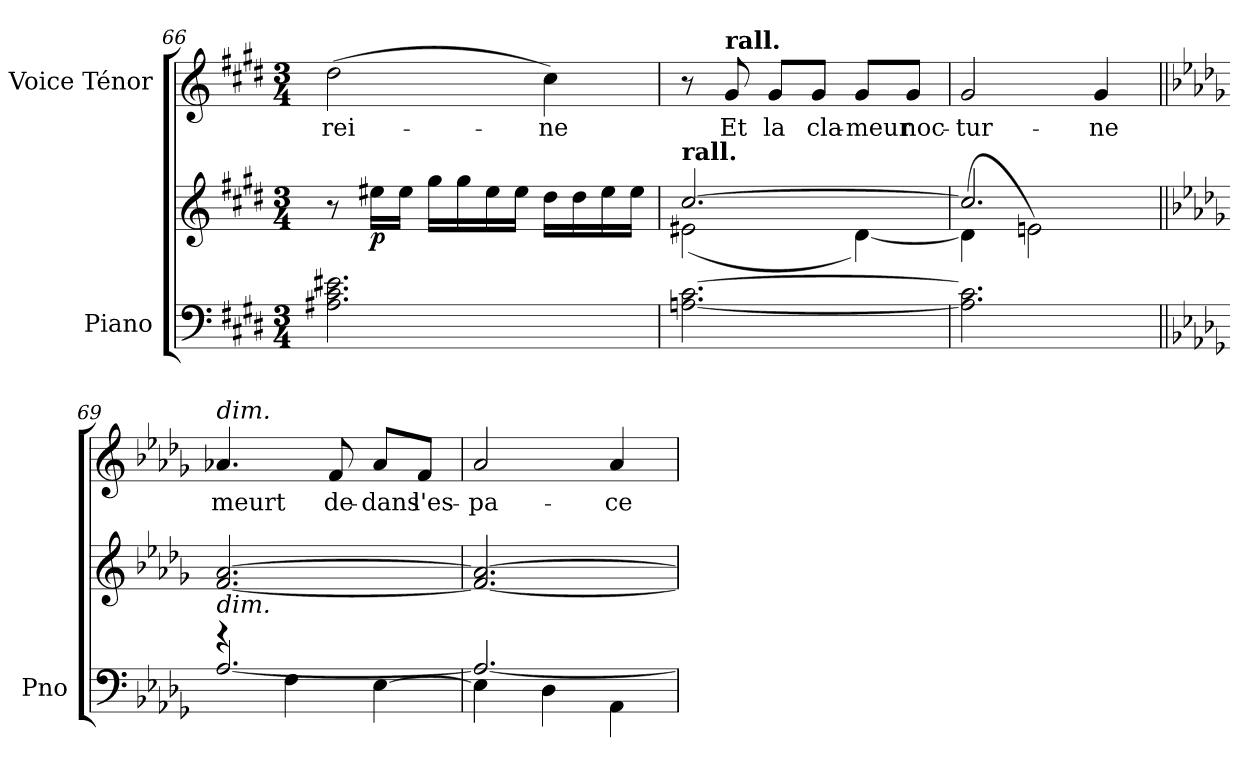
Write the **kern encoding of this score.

**kern	**kern	**dynam	**kern	**text
*part2	*part2	*part2	*part1	*part1
*staff3	*staff2	*staff2/3	*staff1	*staff1
*I"Piano	*	*	*I"Voice Ténor	*
*I'Pno	*	*	*	*
*clefF4	*clefG2	*	*clefG2	*
*k[f#c#g#d#]	*k[f#c#g#d#]	*	*k[f#c#g#d#]	*
*M3/4	*M3/4	*	*M3/4	*
=66	=66	=66	=66	=66
2.A#X\ 2.c#\ 2.e#X\	8r	.	(2dd#\	-rei-
!	!	!LO:DY:b	!	!
.	16ee#X\LL	p	.	.
.	16ee#\JJ	.	.	.
.	16gg#\LL	.	.	.
.	16gg#\	.	.	.
.	16ee#\	.	.	.
.	16ee#\JJ	.	.	.
.	16dd#\LL	.	4cc#\)	-ne
.	16dd#\	.	.	.
.	16ee#\	.	.	.
.	16ee#\JJ	.	.	.
=67	=67	=67	=67	=67
*	*^	*	*	*
!	!LO:TX:a:B:t=rall.	!	!	!	!
[2.An\ [2.c#\	[2.cc#/	(2e#X\	.	8r	.
!	!	!	!	!LO:TX:a:B:t=rall.	!
.	.	.	.	8g#/	Et
.	.	.	.	8g#/L	la
.	.	.	.	8g#/J	cla-
.	.	[4d#\)	.	8g#/L	-meur
.	.	.	.	8g#/J	noc-
=68	=68	=68	=68	=68	=68
2.A\] 2.c#\]	(<4d#\]	2.cc#/]	.	2g#/	-tur-
.	2en\)	.	.	.	.
.	.	.	.	4g#/	-ne
*	*v	*v	*	*	*
=69||	=69||	=69||	=69||	=69||
*k[b-e-a-d-g-]	*k[b-e-a-d-g-]	*	*k[b-e-a-d-g-]	*
*^	*	*	*	*
!	!	!	!	!LO:TX:a:i:t=dim.	!
!	!	!LO:TX:b:i:t=dim.	!	!	!
4r	[2.A-/	[>2.f/ [2.a-/	.	4.a-X/	meurt
4F\	.	.	.	.	.
.	.	.	.	8f/	de-
[4E-\	.	.	.	8a-/L	-dans
.	.	.	.	8f/J	l'es-
=70	=70	=70	=70	=70	=70
4E-\]	2.A-/_	2.f/_ 2.a-/_	.	2a-/	-pa-
4D-\	.	.	.	.	.
4AA-\	.	.	.	4a-/	-ce
*v	*v	*	*	*	*
=	=	=	=	=
*-	*-	*-	*-	*-
